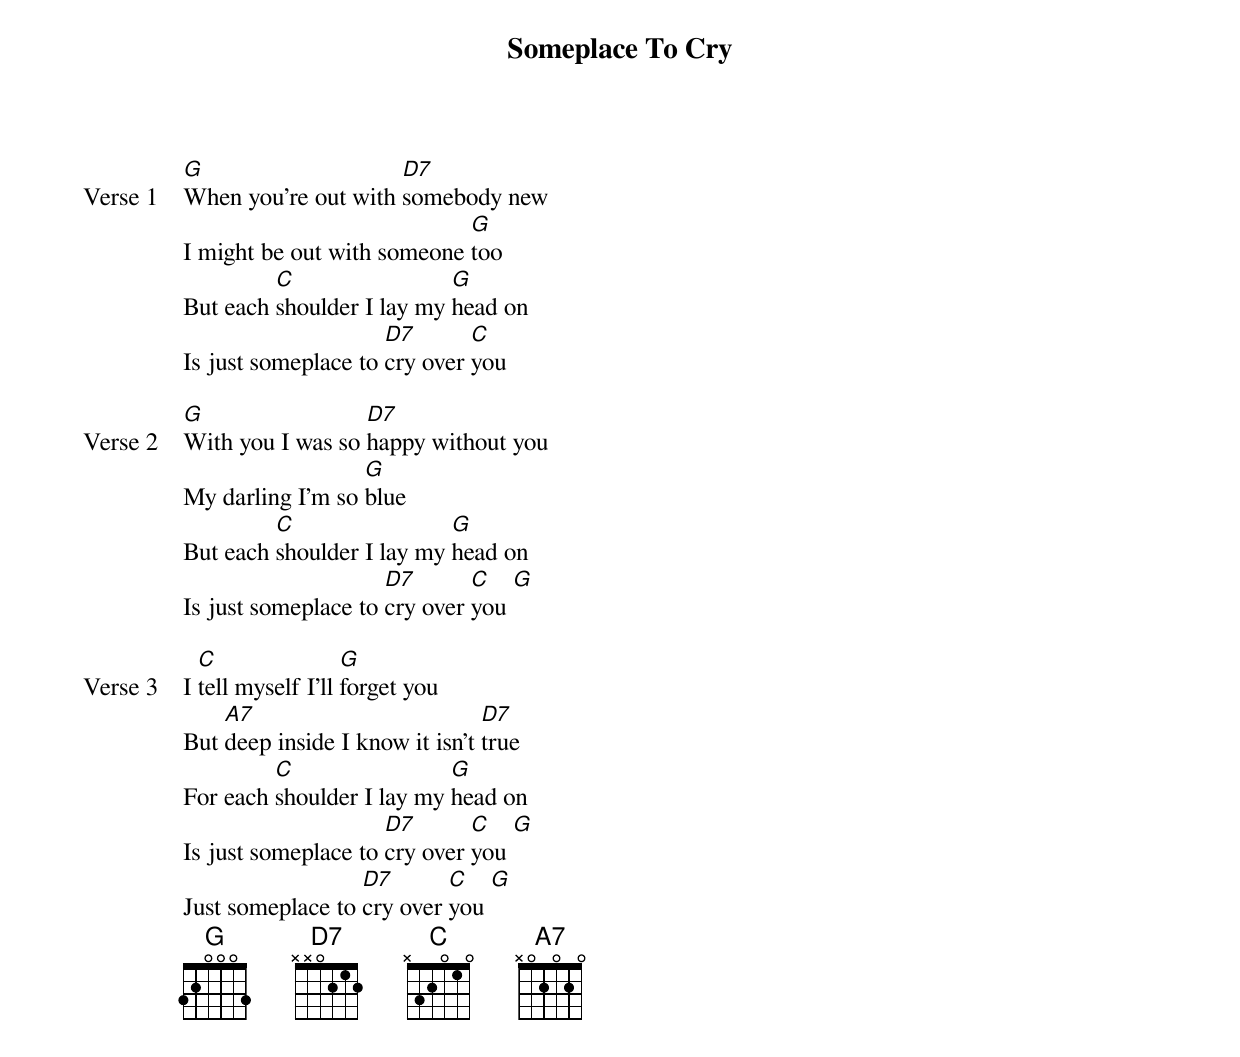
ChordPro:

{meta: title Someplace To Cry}
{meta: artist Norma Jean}
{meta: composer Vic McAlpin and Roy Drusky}
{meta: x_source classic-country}
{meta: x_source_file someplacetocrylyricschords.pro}
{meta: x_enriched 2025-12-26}

{start_of_verse: Verse 1}
[G]When you're out with [D7]somebody new
I might be out with someone [G]too
But each [C]shoulder I lay my [G]head on
Is just someplace to [D7]cry over [C]you
{end_of_verse}

{start_of_verse: Verse 2}
[G]With you I was so [D7]happy without you
My darling I'm so [G]blue
But each [C]shoulder I lay my [G]head on
Is just someplace to [D7]cry over [C]you [G]
{end_of_verse}

{start_of_verse: Verse 3}
I [C]tell myself I’ll [G]forget you
But [A7]deep inside I know it isn't [D7]true
For each [C]shoulder I lay my [G]head on
Is just someplace to [D7]cry over [C]you [G]
Just someplace to [D7]cry over [C]you [G]
{end_of_verse}
